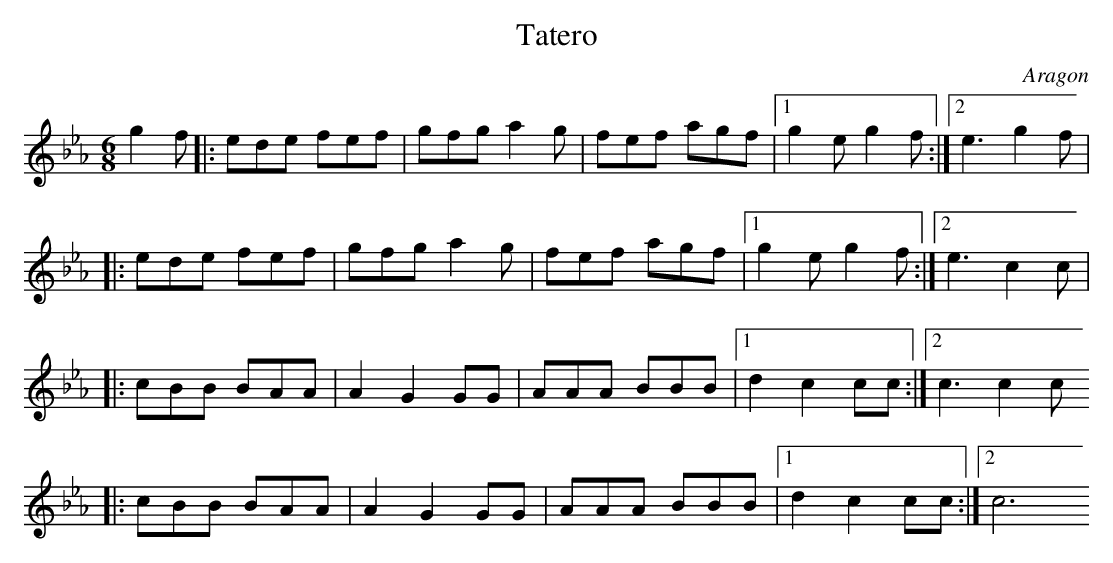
X:1
T: Tatero
O: Aragon
L:1/8
M:6/8
K:Cmin
g2f|:ede fef|gfg a2g|fef agf|1g2e g2f:|2e3g2f|
|:ede fef|gfg a2g|fef agf|1g2e g2f:|2e3c2c|
|:cBB BAA|A2G2 GG |AAA BBB|1d2c2cc:|2c3c2c
|:cBB BAA|A2G2 GG|AAA BBB|1d2c2cc:|2c6
